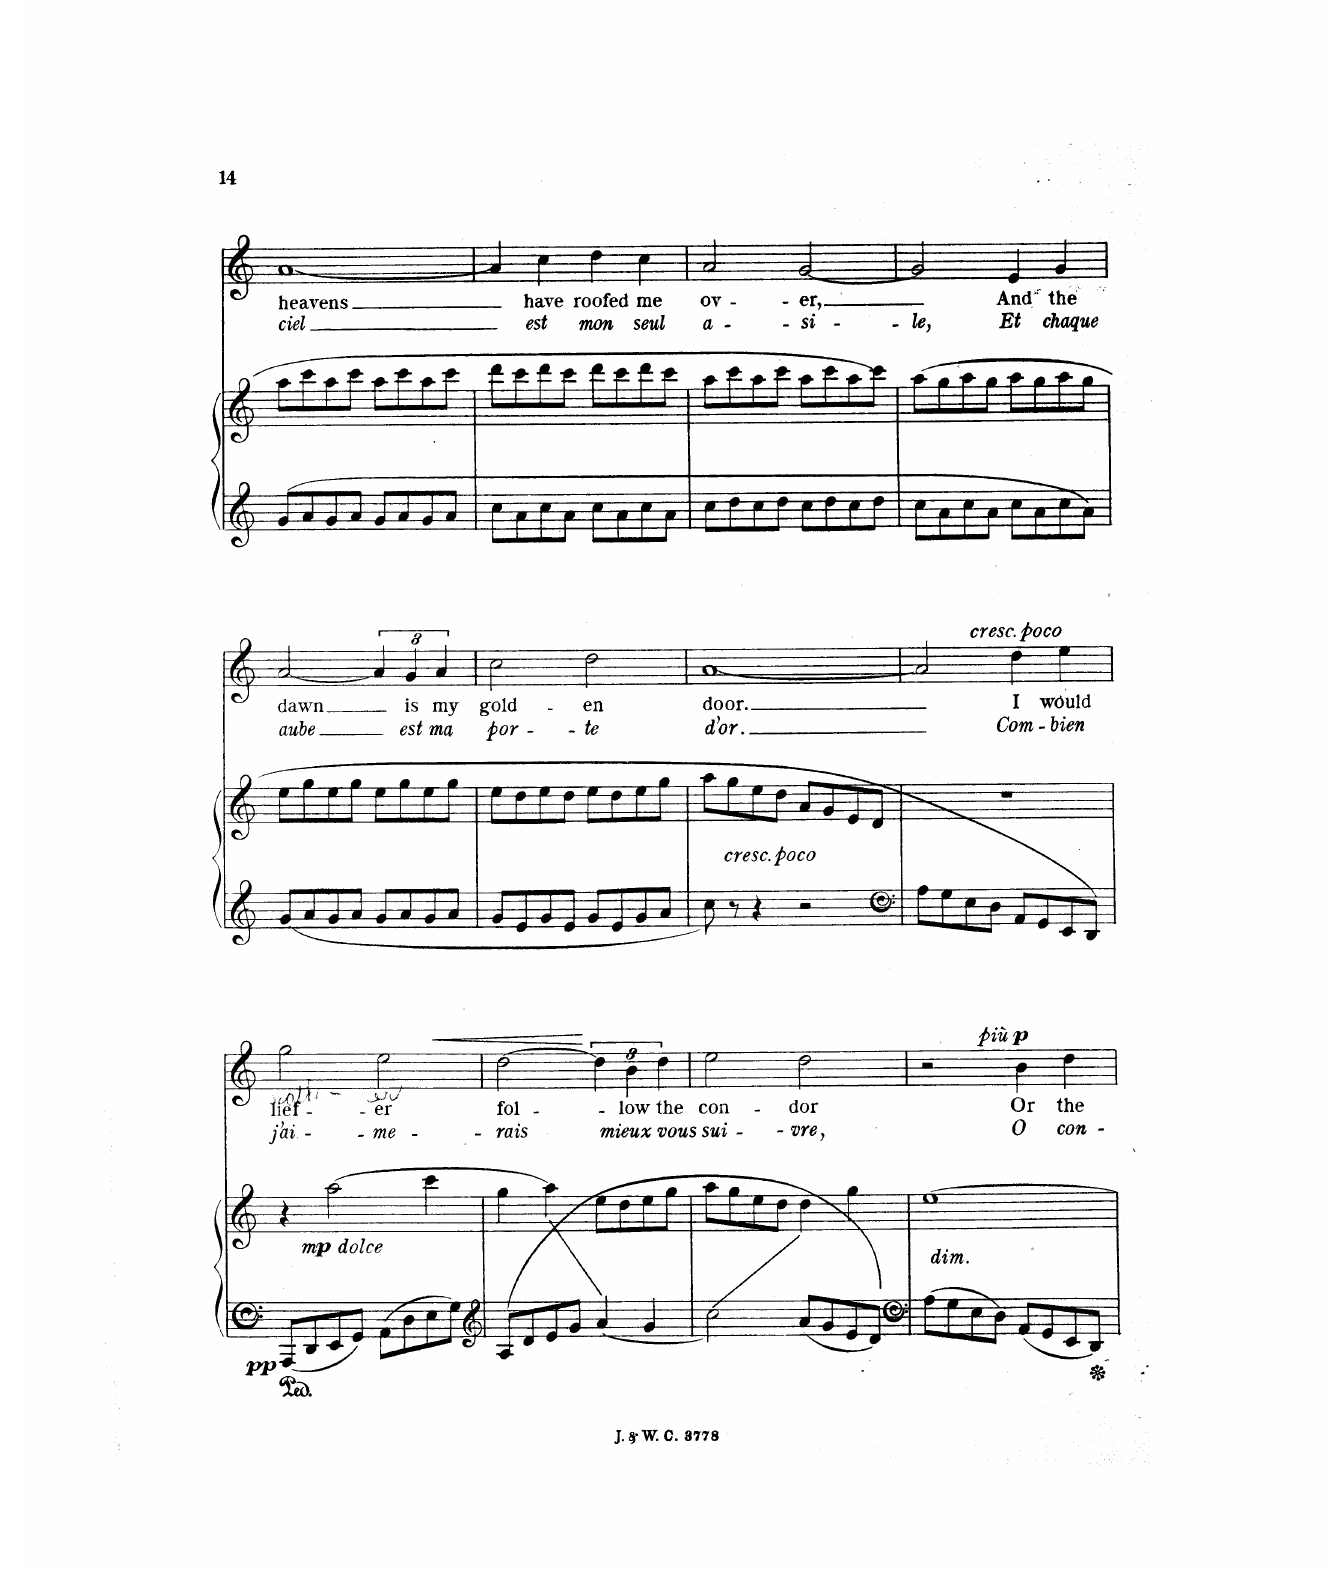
**kern	**kern	**dynam	**kern	**text	**text	**dynam
*part2	*part2	*part2	*part1	*part1	*part1	*part1
*staff3	*staff2	*staff2/3	*staff1	*staff1	*staff1	*staff1
*I"Piano	*	*	*I"Voice	*	*	*
*I'Pno	*	*	*	*	*	*
*clefG2	*clefG2	*	*clefG2	*	*	*
*k[]	*k[]	*	*k[]	*	*	*
*M2/2	*M2/2	*	*M2/2	*	*	*
=44	=44	=44	=44	=44	=44	=44
8g/L	8aa\L	.	[1a	heavens	ciel	.
8a/	8ccc\	.	.	.	.	.
8g/	8aa\	.	.	.	.	.
8a/J	8ccc\J	.	.	.	.	.
8g/L	8aa\L	.	.	.	.	.
8a/	8ccc\	.	.	.	.	.
8g/	8aa\	.	.	.	.	.
8a/J	8ccc\J	.	.	.	.	.
=45	=45	=45	=45	=45	=45	=45
8cc\L	8ddd\L	.	4a/]	.	.	.
8a\	8ccc\	.	.	.	.	.
8cc\	8ddd\	.	4cc\	have	est	.
8a\J	8ccc\J	.	.	.	.	.
8cc\L	8ddd\L	.	4dd\	roofed	mon	.
8a\	8ccc\	.	.	.	.	.
8cc\	8ddd\	.	4cc\	me	seul	.
8a\J	8ccc\J	.	.	.	.	.
=46	=46	=46	=46	=46	=46	=46
8cc\L	8aa\L	.	2a/	o-	a-	.
8dd\	8ccc\	.	.	.	.	.
8cc\	8aa\	.	.	.	.	.
8dd\J	8ccc\J	.	.	.	.	.
8cc\L	8aa\L	.	[2g/	-ver,	-si-	.
8dd\	8ccc\	.	.	.	.	.
8cc\	8aa\	.	.	.	.	.
8dd\J	8ccc\J	.	.	.	.	.
=47	=47	=47	=47	=47	=47	=47
8cc\L	(8aa\L	.	2g/]	.	-le,	.
8a\	8gg\	.	.	.	.	.
8cc\	8aa\	.	.	.	.	.
8a\J	8gg\J	.	.	.	.	.
8cc\L	8aa\L	.	4e/	And	Et	.
8a\	8gg\	.	.	.	.	.
8cc\	8aa\	.	4g/	the	chaque	.
8a\J	8gg\J	.	.	.	.	.
=48	=48	=48	=48	=48	=48	=48
8g/L	8ee\L	.	[2a/	dawn	aube	.
8a/	8gg\	.	.	.	.	.
8g/	8ee\	.	.	.	.	.
8a/J	8gg\J	.	.	.	.	.
8g/L	8ee\L	.	6a/]	.	.	.
8a/	8gg\	.	.	.	.	.
.	.	.	6g/	is	est	.
8g/	8ee\	.	.	.	.	.
.	.	.	6a/	my	ma	.
8a/J	8gg\J	.	.	.	.	.
=49	=49	=49	=49	=49	=49	=49
8g/L	8ee\L	.	2cc\	gold-	por-	.
8e/	8dd\	.	.	.	.	.
8g/	8ee\	.	.	.	.	.
8e/J	8dd\J	.	.	.	.	.
8g/L	8ee\L	.	2dd\	-en	-te	.
8e/	8dd\	.	.	.	.	.
8g/	8ee\	.	.	.	.	.
8a/J	8gg\J	.	.	.	.	.
=50	=50	=50	=50	=50	=50	=50
8cc\	8aa\L	.	[1a	door.	d’or.	.
!	!LO:TX:b:i:t=cresc. poco	!	!	!	!	!
8r	8gg\	.	.	.	.	.
4r	8ee\	.	.	.	.	.
.	8dd\J	.	.	.	.	.
2r	8a/L	.	.	.	.	.
.	8g/	.	.	.	.	.
.	8e/	.	.	.	.	.
.	8d/J	.	.	.	.	.
=51	=51	=51	=51	=51	=51	=51
*clefF4	*	*	*	*	*	*
*^	*	*	*	*	*	*
8A\L	1r	1ryy	.	2a/]	.	.	.
8G\	.	.	.	.	.	.	.
8E\	.	.	.	.	.	.	.
8D\J	.	.	.	.	.	.	.
!	!	!	!	!LO:TX:a:i:t=cresc. poco	!	!	!
8AA/L	.	.	.	4dd\	I	Com-	.
8GG/	.	.	.	.	.	.	.
8EE/	.	.	.	4ee\	would	-bien	.
8DD/J)	.	.	.	.	.	.	.
*v	*v	*	*	*	*	*	*
=52	=52	=52	=52	=52	=52	=52
*	*	*	*^	*	*	*
!	!	!LO:DY:b=2	!	!	!	!	!
8AAA/L	4r	pp	2gg\	2.ryy	lief-	j’ai-	.
8DD/	.	.	.	.	.	.	.
!	!	!LO:DY:b	!	!	!	!	!
!	!	!LO:DY:n=1:b	!	!	!	!	!
8EE/	(2aa\	mp other-dynamics	.	.	.	.	.
8GG/J	.	.	.	.	.	.	.
8AA\L	.	.	2ee\	.	-er	-me-	.
8D\	.	.	.	.	.	.	.
!	!	!	!	!	!	!	!LO:HP:b
8E\	4ccc\	.	.	4ryy	.	.	<
8G\J	.	.	.	.	.	.	.
*	*	*	*v	*v	*	*	*
=53	=53	=53	=53	=53	=53	=53
*clefG2	*	*	*	*	*	*
*^	*^	*	*	*	*	*
2ryy	8A/L	4gg\	2ryy	.	[2dd\	fol-	-rais	.
.	8d/	.	.	.	.	.	.	.
.	8e/	4aa\)	.	.	.	.	.	.
.	8g/J	.	.	.	.	.	.	.
4a/	2ryy	2ryy	8ee\L	.	6dd\]	.	.	[
.	.	.	8dd\	.	.	.	.	.
.	.	.	.	.	6b\	-low	mieux	.
4g/	.	.	8ee\	.	.	.	.	.
.	.	.	.	.	6dd\	the	vous	.
.	.	.	8gg\J	.	.	.	.	.
=54	=54	=54	=54	=54	=54	=54	=54	=54
2cc\	2ryy	2ryy	8aa\L	.	2ee\	con-	sui-	.
.	.	.	8gg\	.	.	.	.	.
.	.	.	8ee\	.	.	.	.	.
.	.	.	8dd\J	.	.	.	.	.
2ryy	8a/L	4dd\	2ryy	.	2dd\	-dor	-vre,	.
.	8g/	.	.	.	.	.	.	.
.	8e/	4gg\	.	.	.	.	.	.
.	8d/J	.	.	.	.	.	.	.
*v	*v	*	*	*	*	*	*	*
*	*v	*v	*	*	*	*	*
=55	=55	=55	=55	=55	=55	=55
*clefF4	*	*	*	*	*	*
*^	*	*	*	*	*	*
!	!	!LO:TX:b:i:t=dim.	!	!	!	!	!
*v	*v	*	*	*	*	*	*
8A\L	[>1ee	.	2r	.	.	.
8G\	.	.	.	.	.	.
8E\	.	.	.	.	.	.
8D\J	.	.	.	.	.	.
!	!	!	!	!	!	!LO:DY:a
!	!	!	!	!	!	!LO:DY:n=1:a
8AA/L	.	.	4b\	Or	O	other-dynamics p
8GG/	.	.	.	.	.	.
8EE/	.	.	4dd\	the	con-	.
8DD/J	.	.	.	.	.	.
=	=	=	=	=	=	=
*-	*-	*-	*-	*-	*-	*-
